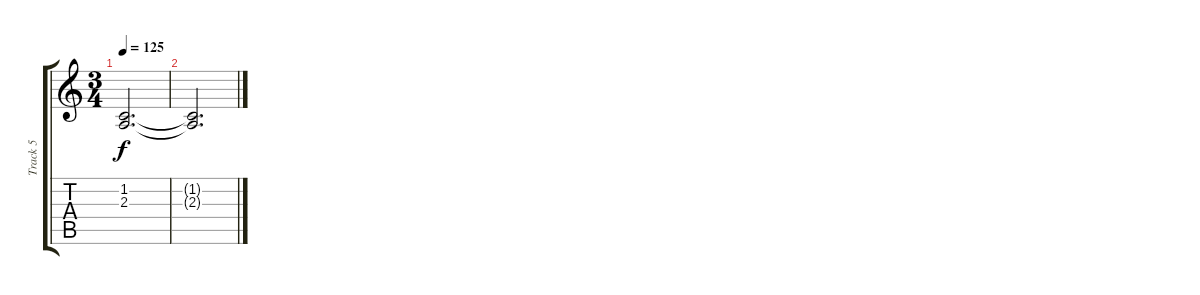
\track ("Track 5" "Track 5") {instrument cello}
\staff {score tabs}
\tuning (E4 B3 G3 D3 A2 E2) {hide}
\ts (3 4)
\tempo 125
\clef g2
\ks c
(1.2{t} 2.3{t}).2{d dy f} |
(1.2{t} 2.3{t}).2{d}
